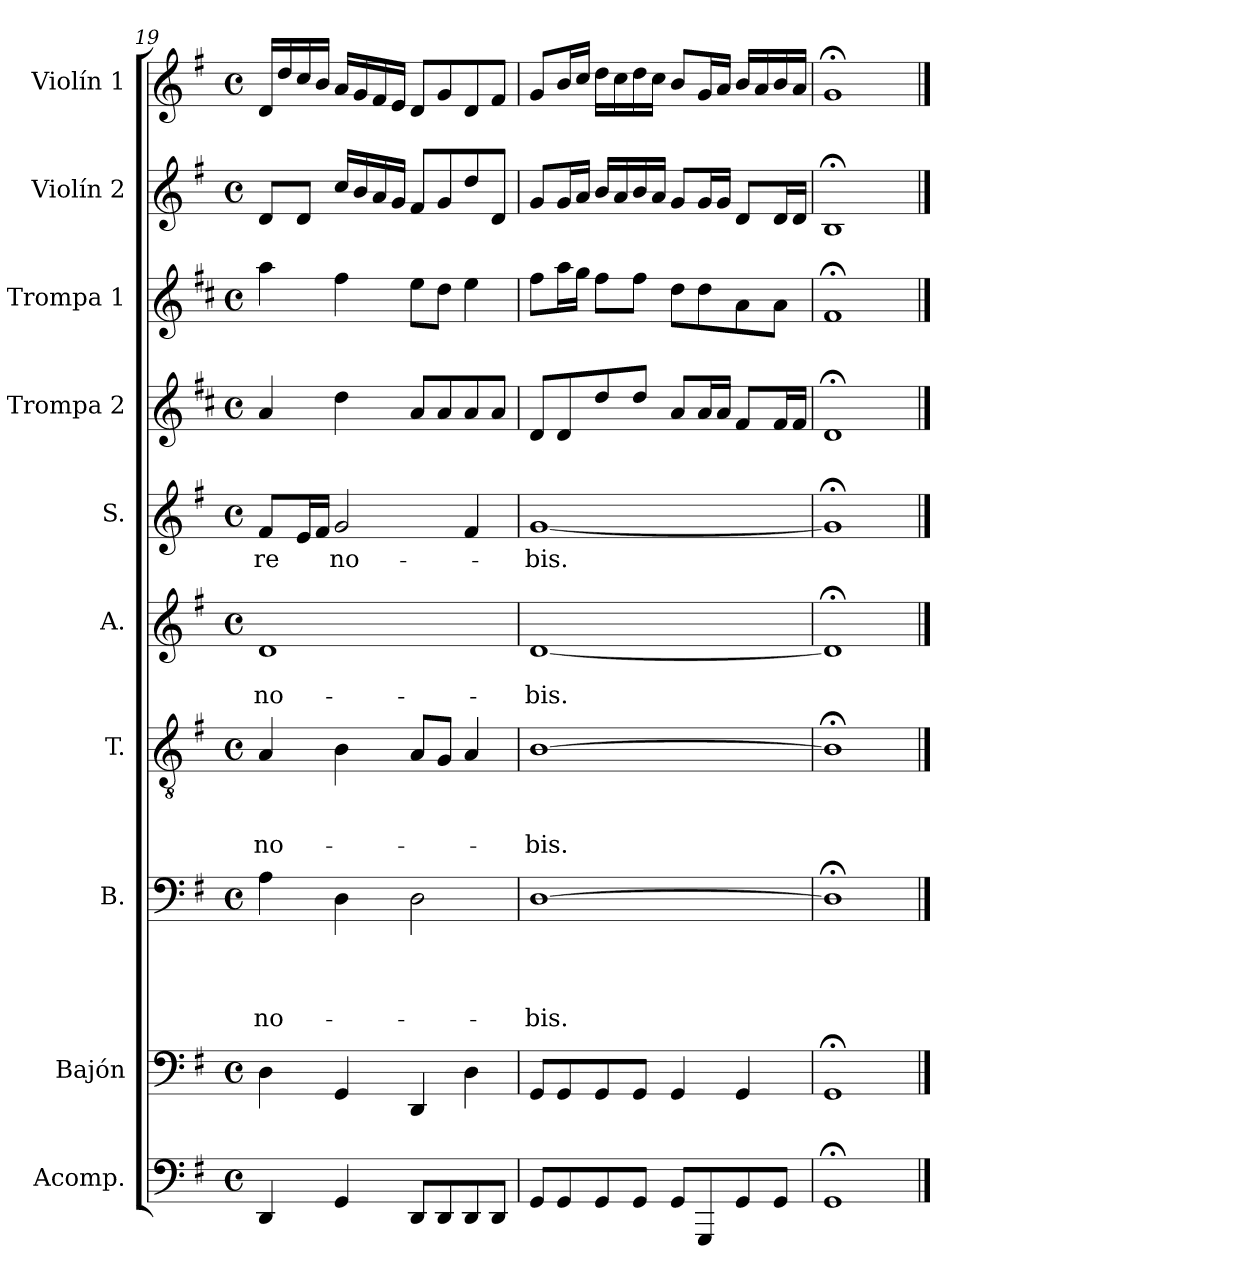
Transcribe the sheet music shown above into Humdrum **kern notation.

**kern	**kern	**kern	**text	**text	**text	**text	**kern	**text	**text	**text	**kern	**text	**text	**kern	**text	**kern	**kern	**kern	**kern
*part10	*part9	*part8	*part8	*part8	*part8	*part8	*part7	*part7	*part7	*part7	*part6	*part6	*part6	*part5	*part5	*part4	*part3	*part2	*part1
*staff10	*staff9	*staff8	*staff8	*staff8	*staff8	*staff8	*staff7	*staff7	*staff7	*staff7	*staff6	*staff6	*staff6	*staff5	*staff5	*staff4	*staff3	*staff2	*staff1
*I"Acomp.	*I"Bajón	*I"B.	*	*	*	*	*I"T.	*	*	*	*I"A.	*	*	*I"S.	*	*I"Trompa 2	*I"Trompa 1	*I"Violín 2	*I"Violín 1
*I'Acomp.	*I'Bajón	*I'B.	*	*	*	*	*I'T.	*	*	*	*I'A.	*	*	*I'S.	*	*I'Trompa 2	*I'Trompa 1	*I'Violín 2	*I'Violín 1
!!LO:PB:g=z
*clefF4	*clefF4	*clefF4	*	*	*	*	*clefGv2	*	*	*	*clefG2	*	*	*clefG2	*	*clefG2	*clefG2	*clefG2	*clefG2
*	*	*	*	*	*	*	*	*	*	*	*	*	*	*	*	*ITrd-3c-5	*ITrd-3c-5	*	*
*k[f#]	*k[f#]	*k[f#]	*	*	*	*	*k[f#]	*	*	*	*k[f#]	*	*	*k[f#]	*	*k[f#]	*k[f#]	*k[f#]	*k[f#]
*G:	*G:	*G:	*	*	*	*	*G:	*	*	*	*G:	*	*	*G:	*	*G:	*G:	*G:	*G:
*M4/4	*M4/4	*M4/4	*	*	*	*	*M4/4	*	*	*	*M4/4	*	*	*M4/4	*	*M4/4	*M4/4	*M4/4	*M4/4
*met(c)	*met(c)	*met(c)	*	*	*	*	*met(c)	*	*	*	*met(c)	*	*	*met(c)	*	*met(c)	*met(c)	*met(c)	*met(c)
=19	=19	=19	=19	=19	=19	=19	=19	=19	=19	=19	=19	=19	=19	=19	=19	=19	=19	=19	=19
!	!	!	!	!	!	!LO:LY:b	!	!	!	!LO:LY:b	!	!	!LO:LY:b	!	!LO:LY:b	!	!	!	!
4DD/	4D\	4A\	.	.	.	no-	4A/	.	.	no-	1d	.	no-	8f#/L	-re	4dd/	4ddd\	8d/L	16d/LL
.	.	.	.	.	.	.	.	.	.	.	.	.	.	.	.	.	.	.	16dd/
.	.	.	.	.	.	.	.	.	.	.	.	.	.	16e/L	.	.	.	8d/J	16cc/
.	.	.	.	.	.	.	.	.	.	.	.	.	.	16f#/JJ	.	.	.	.	16b/JJ
!	!	!	!	!	!	!	!	!	!	!	!	!	!	!	!LO:LY:b	!	!	!	!
4GG/	4GG/	4D\	.	.	.	.	4B\	.	.	.	.	.	.	2g/	no-	4gg\	4bb\	16cc/LL	16a/LL
.	.	.	.	.	.	.	.	.	.	.	.	.	.	.	.	.	.	16b/	16g/
.	.	.	.	.	.	.	.	.	.	.	.	.	.	.	.	.	.	16a/	16f#/
.	.	.	.	.	.	.	.	.	.	.	.	.	.	.	.	.	.	16g/JJ	16e/JJ
8DD/L	4DD/	2D\	.	.	.	.	8A/L	.	.	.	.	.	.	.	.	8dd/L	8aa\L	8f#/L	8d/L
8DD/	.	.	.	.	.	.	8G/J	.	.	.	.	.	.	.	.	8dd/	8gg\J	8g/	8g/
8DD/	4D\	.	.	.	.	.	4A/	.	.	.	.	.	.	4f#/	.	8dd/	4aa\	8dd/	8d/
8DD/J	.	.	.	.	.	.	.	.	.	.	.	.	.	.	.	8dd/J	.	8d/J	8f#/J
=20	=20	=20	=20	=20	=20	=20	=20	=20	=20	=20	=20	=20	=20	=20	=20	=20	=20	=20	=20
!	!	!	!	!	!	!LO:LY:b	!	!	!	!LO:LY:b	!	!	!LO:LY:b	!	!LO:LY:b	!	!	!	!
8GG/L	8GG/L	[>1D	.	.	.	-bis.	[>1B	.	.	-bis.	[>1d	.	-bis.	[>1g	-bis.	8g/L	8bb\L	8g/L	8g/L
8GG/	8GG/	.	.	.	.	.	.	.	.	.	.	.	.	.	.	8g/	16ddd\L	16g/L	16b/L
.	.	.	.	.	.	.	.	.	.	.	.	.	.	.	.	.	16ccc\JJ	16a/JJ	16cc/JJ
8GG/	8GG/	.	.	.	.	.	.	.	.	.	.	.	.	.	.	8gg/	8bb\L	16b/LL	16dd\LL
.	.	.	.	.	.	.	.	.	.	.	.	.	.	.	.	.	.	16a/	16cc\
8GG/J	8GG/J	.	.	.	.	.	.	.	.	.	.	.	.	.	.	8gg/J	8bb\J	16b/	16dd\
.	.	.	.	.	.	.	.	.	.	.	.	.	.	.	.	.	.	16a/JJ	16cc\JJ
8GG/L	4GG/	.	.	.	.	.	.	.	.	.	.	.	.	.	.	8dd/L	8gg\L	8g/L	8b/L
8GGG/	.	.	.	.	.	.	.	.	.	.	.	.	.	.	.	16dd/L	8gg\	16g/L	16g/L
.	.	.	.	.	.	.	.	.	.	.	.	.	.	.	.	16dd/JJ	.	16g/JJ	16a/JJ
8GG/	4GG/	.	.	.	.	.	.	.	.	.	.	.	.	.	.	8b/L	8dd\	8d/L	16b/LL
.	.	.	.	.	.	.	.	.	.	.	.	.	.	.	.	.	.	.	16a/
8GG/J	.	.	.	.	.	.	.	.	.	.	.	.	.	.	.	16b/L	8dd\J	16d/L	16b/
.	.	.	.	.	.	.	.	.	.	.	.	.	.	.	.	16b/JJ	.	16d/JJ	16a/JJ
=21	=21	=21	=21	=21	=21	=21	=21	=21	=21	=21	=21	=21	=21	=21	=21	=21	=21	=21	=21
1GG;<	1GG;<	1D;]	.	.	.	.	1B;]	.	.	.	1d;<]	.	.	1g;<]	.	1g;<	1b;<	1B;<	1g;<
==	==	==	==	==	==	==	==	==	==	==	==	==	==	==	==	==	==	==	==
*-	*-	*-	*-	*-	*-	*-	*-	*-	*-	*-	*-	*-	*-	*-	*-	*-	*-	*-	*-
